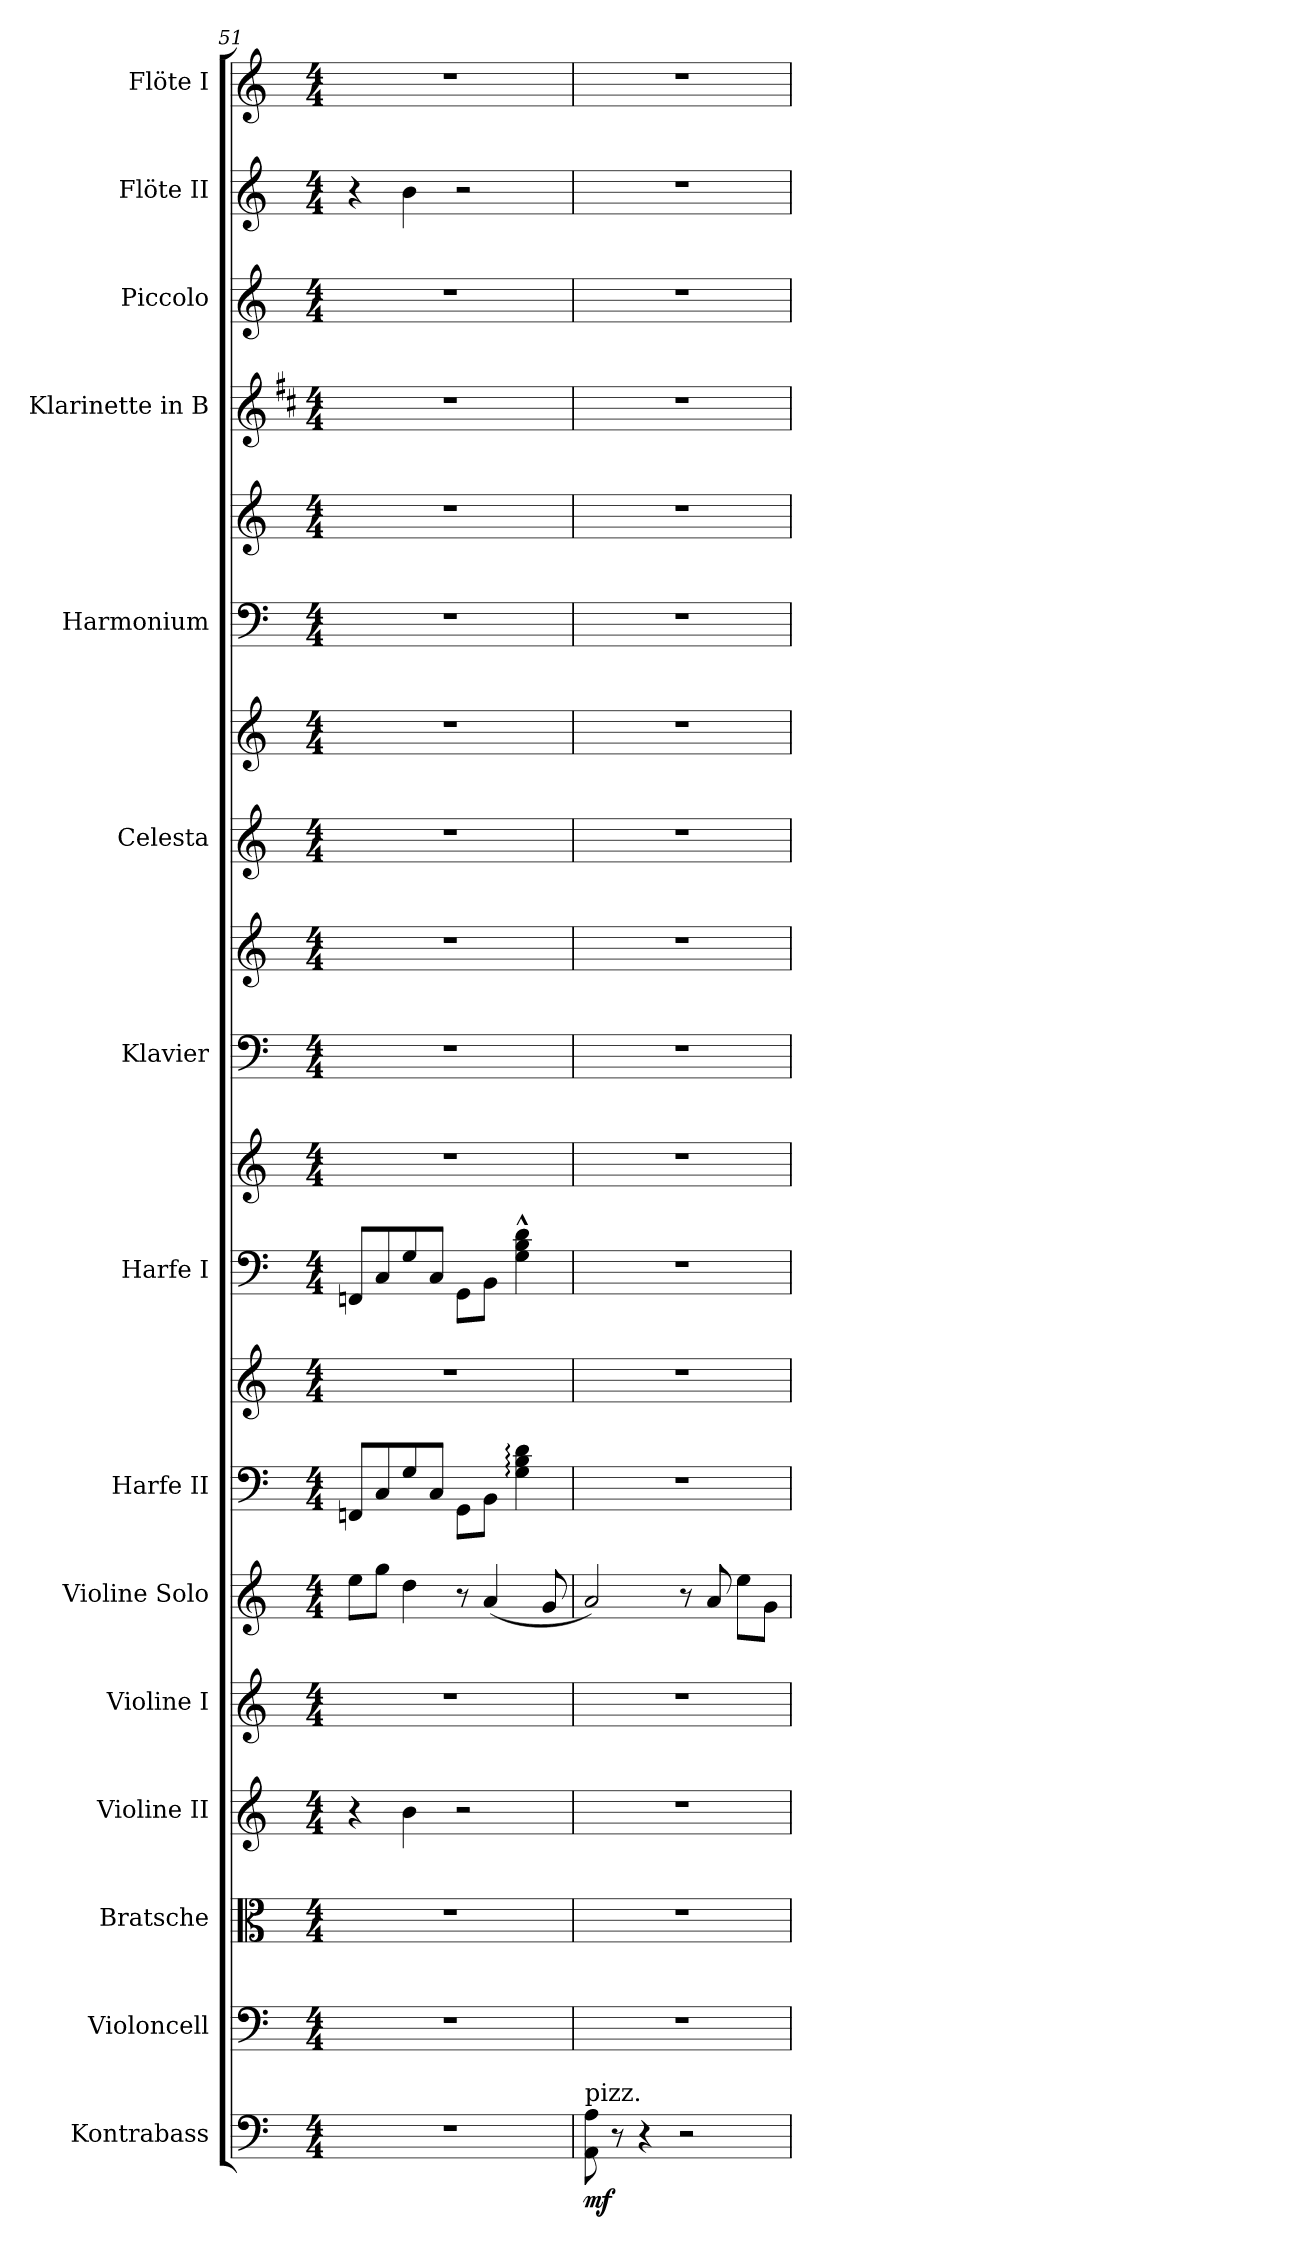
**kern	**dynam	**kern	**kern	**kern	**kern	**kern	**kern	**kern	**kern	**kern	**kern	**kern	**kern	**kern	**kern	**kern	**kern	**kern	**kern	**kern
*part15	*part15	*part14	*part13	*part12	*part11	*part10	*part9	*part9	*part8	*part8	*part7	*part7	*part6	*part6	*part5	*part5	*part4	*part3	*part2	*part1
*staff20	*staff20	*staff19	*staff18	*staff17	*staff16	*staff15	*staff14	*staff13	*staff12	*staff11	*staff10	*staff9	*staff8	*staff7	*staff6	*staff5	*staff4	*staff3	*staff2	*staff1
*I"Kontrabass	*	*I"Violoncell	*I"Bratsche	*I"Violine II	*I"Violine I	*I"Violine Solo	*I"Harfe II	*	*I"Harfe I	*	*I"Klavier	*	*I"Celesta	*	*I"Harmonium	*	*I"Klarinette in B	*I"Piccolo	*I"Flöte II	*I"Flöte I
*I'Kb.	*	*I'Vlc.	*I'Br.	*I'Vl. II	*I'Vl. I	*I'Vl. Solo	*I'Hfe. II	*	*I'Hfe. I	*	*I'Klav.	*	*I'Cel.	*	*I'Harm.	*	*I'Kl. in B	*I'Picc.	*I'Fl. II	*I'Fl. I
*clefF4	*	*clefF4	*clefC3	*clefG2	*clefG2	*clefG2	*clefF4	*clefG2	*clefF4	*clefG2	*clefF4	*clefG2	*clefG2	*clefG2	*clefF4	*clefG2	*clefG2	*clefG2	*clefG2	*clefG2
*ITrd7c12	*	*	*	*	*	*	*	*	*	*	*	*	*ITrd-7c-12	*ITrd-7c-12	*	*	*ITrd1c2	*ITrd-7c-12	*	*
*k[]	*	*k[]	*k[]	*k[]	*k[]	*k[]	*k[]	*k[]	*k[]	*k[]	*k[]	*k[]	*k[]	*k[]	*k[]	*k[]	*k[]	*k[]	*k[]	*k[]
*C:	*	*C:	*C:	*C:	*C:	*C:	*C:	*C:	*C:	*C:	*C:	*C:	*C:	*C:	*C:	*C:	*C:	*C:	*C:	*C:
*M4/4	*	*M4/4	*M4/4	*M4/4	*M4/4	*M4/4	*M4/4	*M4/4	*M4/4	*M4/4	*M4/4	*M4/4	*M4/4	*M4/4	*M4/4	*M4/4	*M4/4	*M4/4	*M4/4	*M4/4
=51	=51	=51	=51	=51	=51	=51	=51	=51	=51	=51	=51	=51	=51	=51	=51	=51	=51	=51	=51	=51
1r	.	1r	1r	4r	1r	8eei\L	8FFni/L	1r	8FFni/L	1r	1r	1r	1r	1r	1r	1r	1r	1r	4r	1r
.	.	.	.	.	.	8ggi\J	8Ci/	.	8Ci/	.	.	.	.	.	.	.	.	.	.	.
.	.	.	.	4bi\	.	4ddi\	8Gi/	.	8Gi/	.	.	.	.	.	.	.	.	.	4bi\	.
.	.	.	.	.	.	.	8Ci/J	.	8Ci/J	.	.	.	.	.	.	.	.	.	.	.
.	.	.	.	2r	.	8r	8GGi\L	.	8GGi\L	.	.	.	.	.	.	.	.	.	2r	.
.	.	.	.	.	.	(4ai/	8BBi\J	.	8BBi\J	.	.	.	.	.	.	.	.	.	.	.
.	.	.	.	.	.	.	4Gi\: 4Bi: 4di:	.	4Gi\^^ 4Bi^^ 4di^^	.	.	.	.	.	.	.	.	.	.	.
.	.	.	.	.	.	8gi/	.	.	.	.	.	.	.	.	.	.	.	.	.	.
=52	=52	=52	=52	=52	=52	=52	=52	=52	=52	=52	=52	=52	=52	=52	=52	=52	=52	=52	=52	=52
!LO:TX:a:t=pizz.	!	!	!	!	!	!	!	!	!	!	!	!	!	!	!	!	!	!	!	!
8AAAi\ 8AAi	mf	1r	1r	1r	1r	2ai/)	1r	1r	1r	1r	1r	1r	1r	1r	1r	1r	1r	1r	1r	1r
8r	.	.	.	.	.	.	.	.	.	.	.	.	.	.	.	.	.	.	.	.
4r	.	.	.	.	.	.	.	.	.	.	.	.	.	.	.	.	.	.	.	.
2r	.	.	.	.	.	8r	.	.	.	.	.	.	.	.	.	.	.	.	.	.
.	.	.	.	.	.	8ai/	.	.	.	.	.	.	.	.	.	.	.	.	.	.
.	.	.	.	.	.	8eei\L	.	.	.	.	.	.	.	.	.	.	.	.	.	.
.	.	.	.	.	.	8gi\J	.	.	.	.	.	.	.	.	.	.	.	.	.	.
=	=	=	=	=	=	=	=	=	=	=	=	=	=	=	=	=	=	=	=	=
*-	*-	*-	*-	*-	*-	*-	*-	*-	*-	*-	*-	*-	*-	*-	*-	*-	*-	*-	*-	*-
